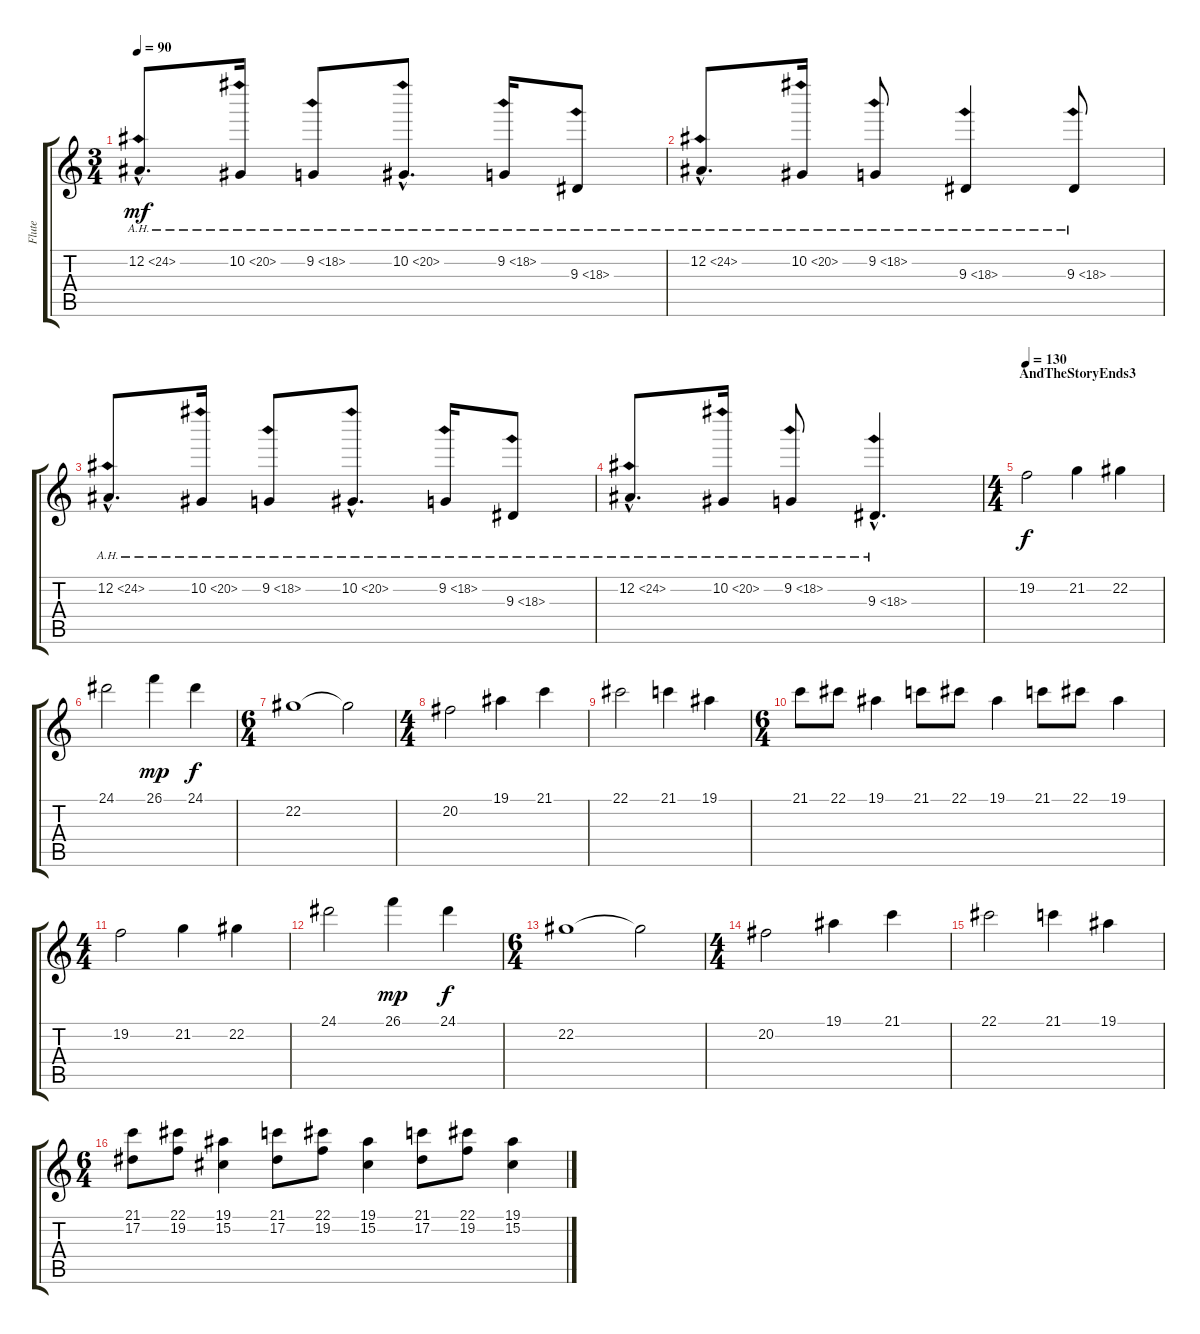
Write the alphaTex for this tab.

\track ("Flute" "Flute") {instrument flute}
\staff {score tabs}
\tuning (Eb4 Bb3 Gb3 Db3 Ab2 Eb2) {hide}
\ts (3 4)
\tempo 90
\clef g2
\ks c
12.2{ah 12 hac}.8{d dy mf} 10.2{ah 10}.16 9.2{ah 9}.8 10.2{ah 10 hac}.8{d} 9.2{ah 9}.16 9.3{ah 9}.8 |
12.2{ah 12 hac}.8{d} 10.2{ah 10}.16 9.2{ah 9}.8 9.3{ah 9}.4 9.3{ah 9}.8 |
12.2{ah 12 hac}.8{d} 10.2{ah 10}.16 9.2{ah 9}.8 10.2{ah 10 hac}.8{d} 9.2{ah 9}.16 9.3{ah 9}.8 |
12.2{ah 12 hac}.8{d} 10.2{ah 10}.16 9.2{ah 9}.8 9.3{ah 9 hac}.4{d} |
\ts (4 4)
\section ("" "AndTheStoryEnds3")
\tempo 130
19.2.2{dy f volume 12 instrument stringensemble1} 21.2.4 22.2.4 |
24.1.2 26.1.4{dy mp} 24.1.4{dy f} |
\ts (6 4)
22.2.1 22.2{t}.2 |
\ts (4 4)
20.2.2 19.1.4 21.1.4 |
22.1.2 21.1.4 19.1.4 |
\ts (6 4)
21.1.8 22.1.8 19.1.4 21.1.8 22.1.8 19.1.4 21.1.8 22.1.8 19.1.4 |
\ts (4 4)
19.2.2 21.2.4 22.2.4 |
24.1.2 26.1.4{dy mp} 24.1.4{dy f} |
\ts (6 4)
22.2.1 22.2{t}.2 |
\ts (4 4)
20.2.2 19.1.4 21.1.4 |
22.1.2 21.1.4 19.1.4 |
\ts (6 4)
(21.1 17.2).8 (22.1 19.2).8 (19.1 15.2).4 (21.1 17.2).8 (22.1 19.2).8 (19.1 15.2).4 (21.1 17.2).8 (22.1 19.2).8 (19.1 15.2).4
